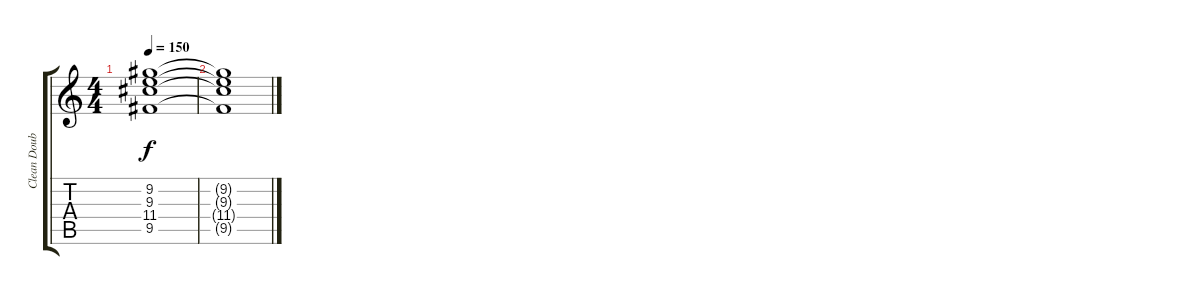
\track ("Clean Double" "Clean Doub") {instrument electricguitarclean}
\staff {score tabs}
\tuning (E4 B3 G3 D3 A2 D2) {hide}
\ts (4 4)
\tempo 150
\clef g2
\ks c
(9.2 9.3 11.4 9.5).1{dy f} |
(9.2{t} 9.3{t} 11.4{t} 9.5{t}).1
